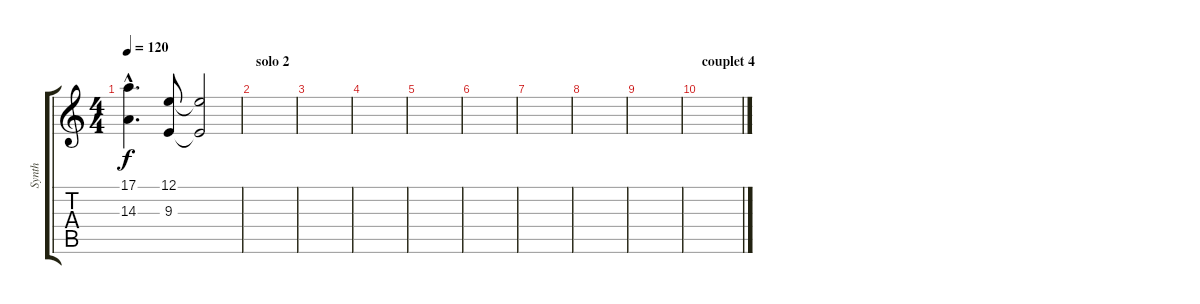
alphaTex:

\track ("Synth" "Synth") {instrument synthstrings1}
\staff {score tabs}
\tuning (E4 B3 G3 D3 A2 E2) {hide}
\ts (4 4)
\tempo 120
\clef g2
\ks c
(17.1{hac t} 14.3{hac t}).4{d dy f} (12.1 9.3).8 (12.1{t} 9.3{t}).2 |
\section ("" "solo 2")
|
|
|
|
|
|
|
|
\section ("" "couplet 4")
